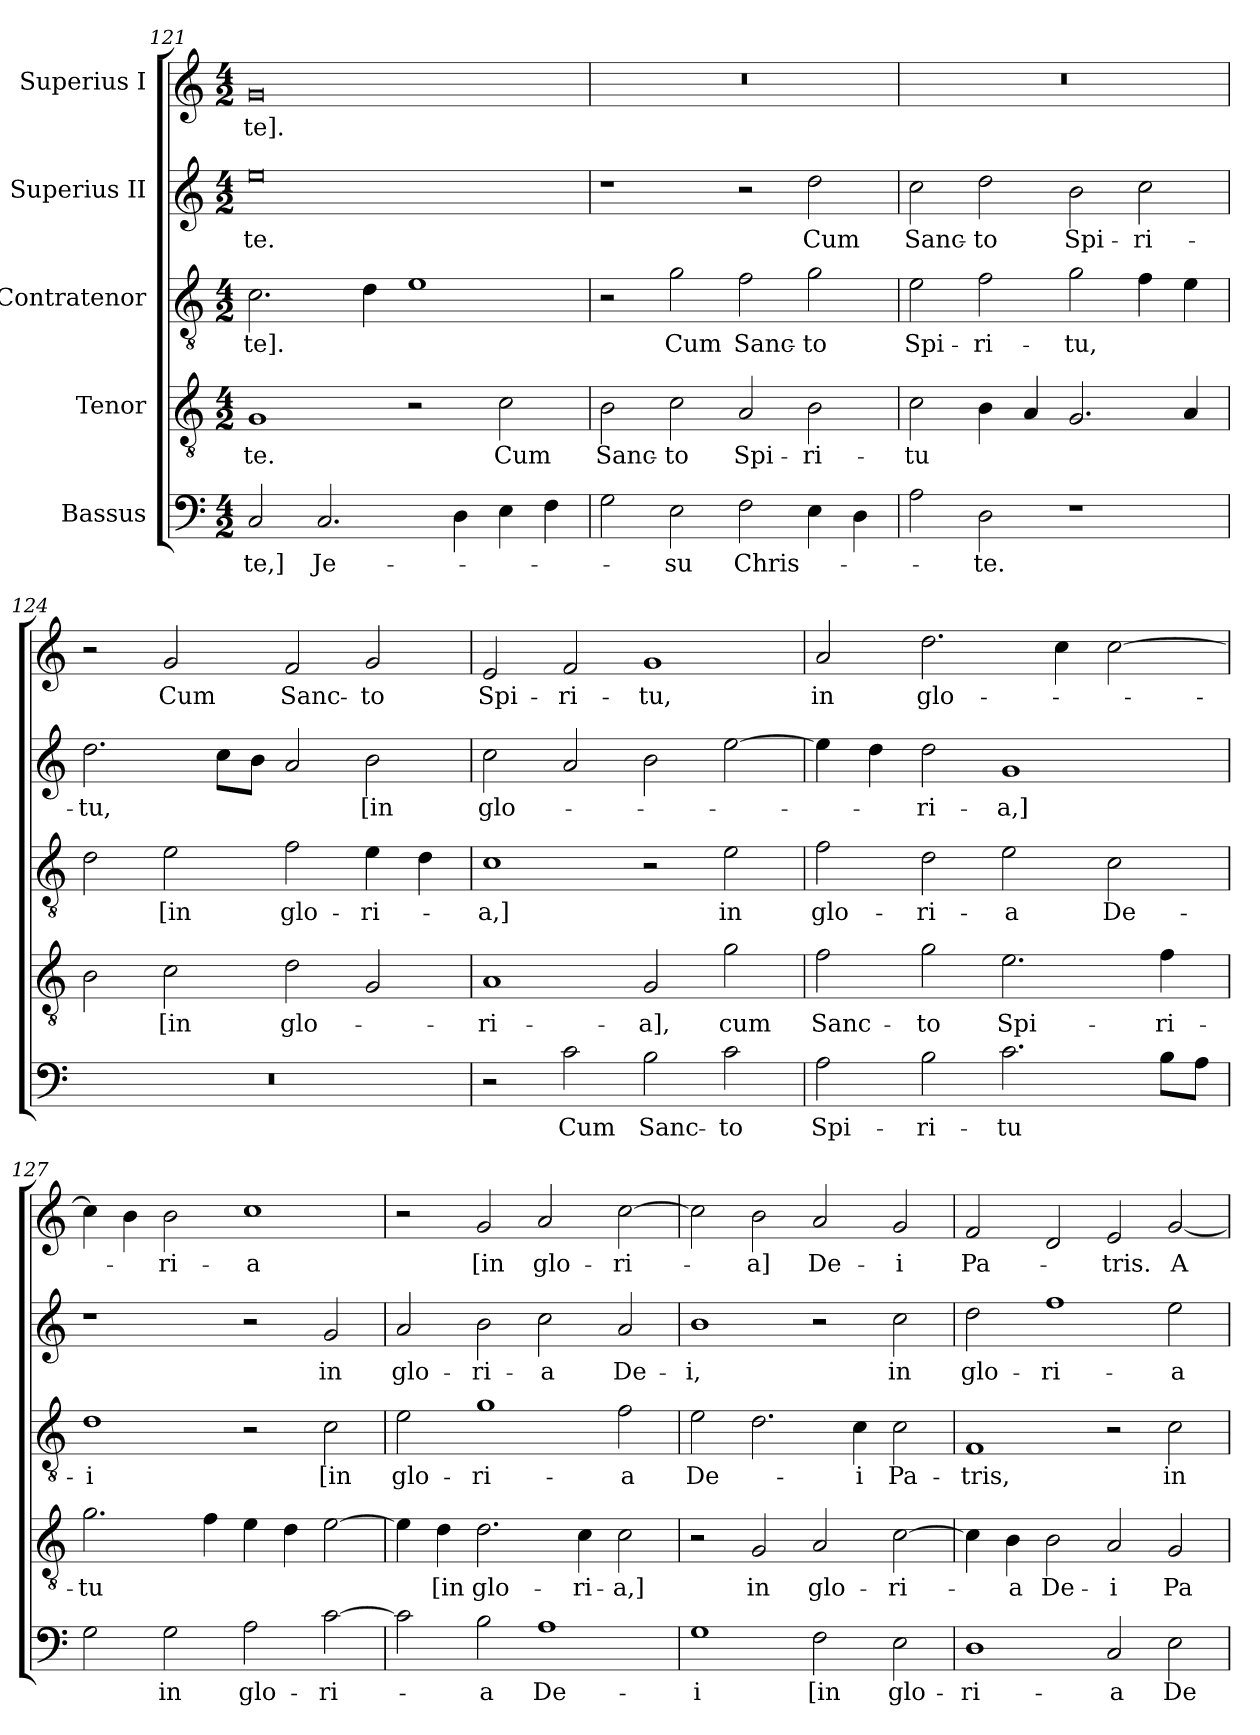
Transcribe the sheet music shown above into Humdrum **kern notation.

**kern	**text	**kern	**text	**kern	**text	**kern	**text	**kern	**text
*part5	*part5	*part4	*part4	*part3	*part3	*part2	*part2	*part1	*part1
*staff5	*staff5	*staff4	*staff4	*staff3	*staff3	*staff2	*staff2	*staff1	*staff1
*I"Bassus	*	*I"Tenor	*	*I"Contratenor	*	*I"Superius II	*	*I"Superius I	*
*clefF4	*	*clefGv2	*	*clefGv2	*	*clefG2	*	*clefG2	*
*k[]	*	*k[]	*	*k[]	*	*k[]	*	*k[]	*
*M4/2	*	*M4/2	*	*M4/2	*	*M4/2	*	*M4/2	*
=121	=121	=121	=121	=121	=121	=121	=121	=121	=121
2C/	-te,]	1G/	-te.	2.c\	-te].	0ee\	-te.	0g/	-te].
2.C/	Je-	.	.	.	.	.	.	.	.
.	.	.	.	4d\	.	.	.	.	.
.	.	2r	.	1e\	.	.	.	.	.
4D\	.	.	.	.	.	.	.	.	.
4E\	.	2c\	Cum	.	.	.	.	.	.
4F\	.	.	.	.	.	.	.	.	.
=122	=122	=122	=122	=122	=122	=122	=122	=122	=122
2G\	.	2B\	Sanc-	2r	.	1r	.	0r	.
2E\	-su	2c\	-to	2g\	Cum	.	.	.	.
2F\	Chris-	2A/	Spi-	2f\	Sanc-	2r	.	.	.
4E\	.	2B\	-ri-	2g\	-to	2dd\	Cum	.	.
4D\	.	.	.	.	.	.	.	.	.
=123	=123	=123	=123	=123	=123	=123	=123	=123	=123
2A\	.	2c\	-tu	2e\	Spi-	2cc\	Sanc-	0r	.
2D\	-te.	4B\	.	2f\	-ri-	2dd\	-to	.	.
.	.	4A/	.	.	.	.	.	.	.
1r	.	2.G/	.	2g\	-tu,	2b\	Spi-	.	.
.	.	.	.	4f\	.	2cc\	-ri-	.	.
.	.	4A/	.	4e\	.	.	.	.	.
=124	=124	=124	=124	=124	=124	=124	=124	=124	=124
0r	.	2B\	.	2d\	.	2.dd\	-tu,	2r	.
.	.	2c\	[in	2e\	[in	.	.	2g/	Cum
.	.	.	.	.	.	8cc\L	.	.	.
.	.	.	.	.	.	8b\J	.	.	.
.	.	2d\	glo-	2f\	glo-	2a/	.	2f/	Sanc-
.	.	2G/	.	4e\	-ri-	2b\	[in	2g/	-to
.	.	.	.	4d\	.	.	.	.	.
=125	=125	=125	=125	=125	=125	=125	=125	=125	=125
2r	.	1A/	-ri-	1c\	-a,]	2cc\	glo-	2e/	Spi-
2c\	Cum	.	.	.	.	2a/	.	2f/	-ri-
2B\	Sanc-	2G/	-a],	2r	.	2b\	.	1g/	-tu,
2c\	-to	2g\	cum	2e\	in	[2ee\	.	.	.
=126	=126	=126	=126	=126	=126	=126	=126	=126	=126
2A\	Spi-	2f\	Sanc-	2f\	glo-	4ee\]	.	2a/	in
.	.	.	.	.	.	4dd\	.	.	.
2B\	-ri-	2g\	-to	2d\	-ri-	2dd\	-ri-	2.dd\	glo-
2.c\	-tu	2.e\	Spi-	2e\	-a	1g/	-a,]	.	.
.	.	.	.	.	.	.	.	4cc\	.
.	.	.	.	2c\	De-	.	.	[2cc\	.
8B\L	.	4f\	-ri-	.	.	.	.	.	.
8A\J	.	.	.	.	.	.	.	.	.
=127	=127	=127	=127	=127	=127	=127	=127	=127	=127
2G\	.	2.g\	-tu	1d\	-i	1r	.	4cc\]	.
.	.	.	.	.	.	.	.	4b\	.
2G\	in	.	.	.	.	.	.	2b\	-ri-
.	.	4f\	.	.	.	.	.	.	.
2A\	glo-	4e\	.	2r	.	2r	.	1cc\	-a
.	.	4d\	.	.	.	.	.	.	.
[2c\	-ri-	[2e\	.	2c\	[in	2g/	in	.	.
=128	=128	=128	=128	=128	=128	=128	=128	=128	=128
2c\]	.	4e\]	.	2e\	glo-	2a/	glo-	2r	.
.	.	4d\	[in	.	.	.	.	.	.
2B\	-a	2.d\	glo-	1g\	-ri-	2b\	-ri-	2g/	[in
1A\	De-	.	.	.	.	2cc\	-a	2a/	glo-
.	.	4c\	-ri-	.	.	.	.	.	.
.	.	2c\	-a,]	2f\	-a	2a/	De-	[2cc\	-ri-
=129	=129	=129	=129	=129	=129	=129	=129	=129	=129
1G\	-i	2r	.	2e\	De-	1b\	-i,	2cc\]	.
.	.	2G/	in	2.d\	.	.	.	2b\	-a]
2F\	[in	2A/	glo-	.	.	2r	.	2a/	De-
.	.	.	.	4c\	-i	.	.	.	.
2E\	glo-	[2c\	-ri-	2c\	Pa-	2cc\	in	2g/	-i
=130	=130	=130	=130	=130	=130	=130	=130	=130	=130
1D\	-ri-	4c\]	.	1F/	-tris,	2dd\	glo-	2f/	Pa-
.	.	4B\	-a	.	.	.	.	.	.
.	.	2B\	De-	.	.	1ff\	-ri-	2d/	.
2C/	-a	2A/	-i	2r	.	.	.	2e/	-tris.
2E\	De-	2G/	Pa-	2c\	in	2ee\	-a	[2g/	A-
=	=	=	=	=	=	=	=	=	=
*-	*-	*-	*-	*-	*-	*-	*-	*-	*-
